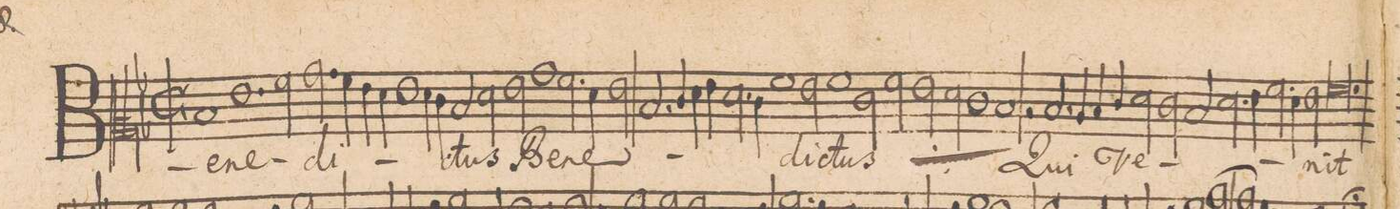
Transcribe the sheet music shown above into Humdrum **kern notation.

**kern	**text
*I"ALTVS.	*
*clefC2	*
*k[b-]	*
*met(C|)	*
*M2/1	*
1d	Be-
1.g	-ne-
=73-	=73-
2a\	.
2.b-\	-di-
4a\	.
=74-	=74-
4g\	.
4f\	.
1g	.
4f\	.
4e\	.
=75-	=75-
2d/	-ctus
2f\	.
2g\	.
1b-\	Be-
=76-	=76-
2.a\	.
4f\	-ne-
2g\	.
=77-	=77-
2.d/	.
4e/	.
4f\	.
4g\	.
2.f\	.
=78-	=78-
4e\	.
1a	-di-
2g\	.
=79-	=79-
1a	-ctus
2e\	.
*	*ij
2a\	Be-
=80-	=80-
2g\	.
2f\	-ne-
1e	-di-
=81-	=81-
1d	-ctus
*	*Xij
2rc	.
2.d/	Qui
=82-	=82-
4c/	.
4d/	.
4e/	.
2f\	ve-
2e\	.
=83-	=83-
2d/	.
2.f\	.
4g\	.
2.a\	.
=84-	=84-
4f\	.
2g\	.
0.a	-nit
=85-	=85-
=86-	=86-
*-	*-
